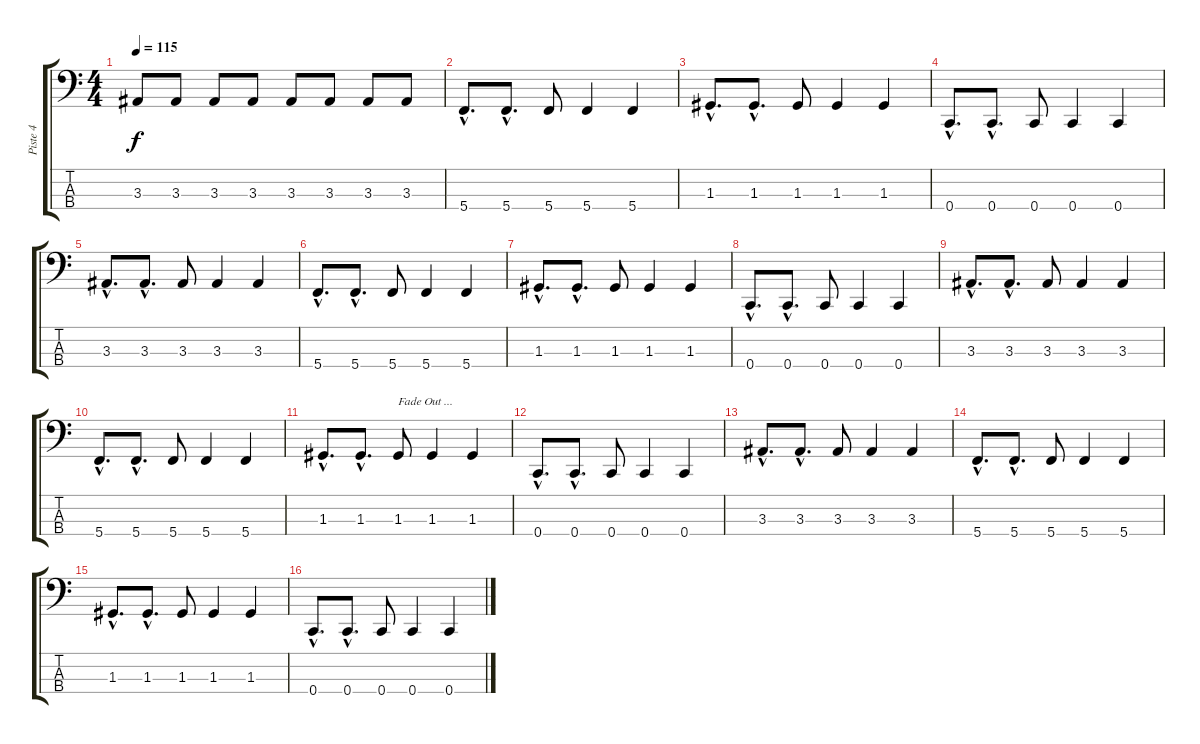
\track ("Piste 4" "Piste 4") {instrument electricbassfinger}
\staff {score tabs}
\tuning (F2 C2 G1 C1) {hide}
\ts (4 4)
\tempo 115
\clef f4
\ks c
3.3.8{dy f} 3.3.8 3.3.8 3.3.8 3.3.8 3.3.8 3.3.8 3.3.8 |
5.4{hac}.8{d} 5.4{hac}.8{d} 5.4.8 5.4.4 5.4.4 |
1.3{hac}.8{d} 1.3{hac}.8{d} 1.3.8 1.3.4 1.3.4 |
0.4{hac}.8{d} 0.4{hac}.8{d} 0.4.8 0.4.4 0.4.4 |
3.3{hac}.8{d} 3.3{hac}.8{d} 3.3.8 3.3.4 3.3.4 |
5.4{hac}.8{d} 5.4{hac}.8{d} 5.4.8 5.4.4 5.4.4 |
1.3{hac}.8{d} 1.3{hac}.8{d} 1.3.8 1.3.4 1.3.4 |
0.4{hac}.8{d} 0.4{hac}.8{d} 0.4.8 0.4.4 0.4.4 |
3.3{hac}.8{d} 3.3{hac}.8{d} 3.3.8 3.3.4 3.3.4 |
5.4{hac}.8{d} 5.4{hac}.8{d} 5.4.8 5.4.4 5.4.4 |
1.3{hac}.8{d} 1.3{hac}.8{d} 1.3.8{txt "Fade Out ..."} 1.3.4 1.3.4 |
0.4{hac}.8{d} 0.4{hac}.8{d} 0.4.8 0.4.4 0.4.4 |
3.3{hac}.8{d} 3.3{hac}.8{d} 3.3.8 3.3.4 3.3.4 |
5.4{hac}.8{d} 5.4{hac}.8{d} 5.4.8 5.4.4 5.4.4 |
1.3{hac}.8{d} 1.3{hac}.8{d} 1.3.8 1.3.4 1.3.4 |
0.4{hac}.8{d} 0.4{hac}.8{d} 0.4.8 0.4.4 0.4.4
